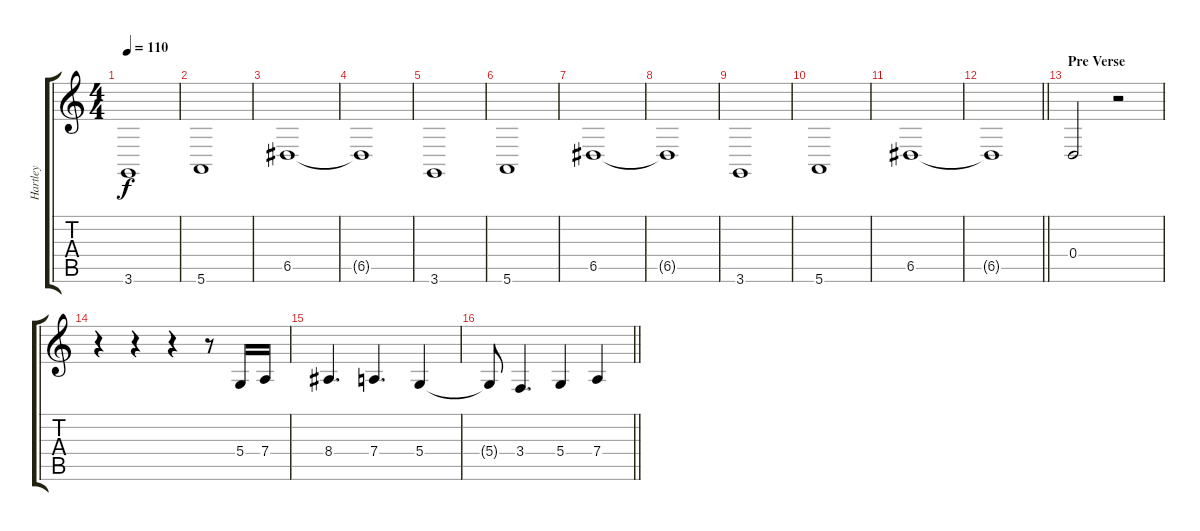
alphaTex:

\track ("Hartley" "Hartley") {instrument acousticgrandpiano}
\staff {score tabs}
\tuning (E4 B3 G3 D3 A2 E2) {hide}
\ts (4 4)
\tempo 110
\clef g2
\ks c
3.6.1{dy f} |
5.6.1 |
6.5.1 |
6.5{t}.1 |
3.6.1 |
5.6.1 |
6.5.1 |
6.5{t}.1 |
3.6.1 |
5.6.1 |
6.5.1 |
\barLineRight lightlight
6.5{t}.1 |
\section ("" "Pre Verse")
0.4.2 r.2 |
r.4 r.4 r.4 r.8 5.4.16 7.4.16 |
8.4.4{d} 7.4.4{d} 5.4.4 |
\barLineRight lightlight
5.4{t}.8 3.4.4{d} 5.4.4 7.4.4
